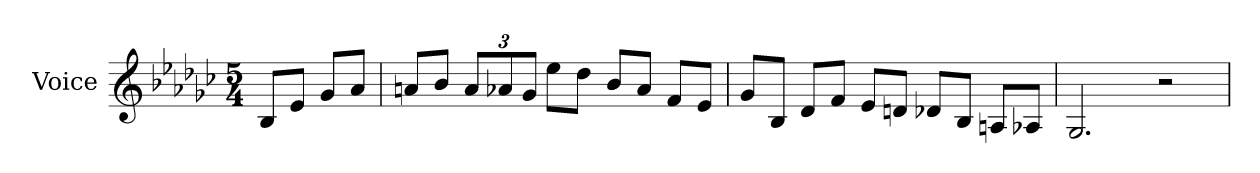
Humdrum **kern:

**kern
*part1
*staff1
*I"Voice
*I'Voice
*clefG2
*k[b-e-a-d-g-c-]
*M5/4
=
8B-/L
8e-/J
8g-/L
8a-/J
=1
8an/L
8b-/J
12a/L
12a-X/
12g-/J
8ee-\L
8dd-\J
8b-/L
8a-/J
8f/L
8e-/J
=2
8g-/L
8B-/J
8d-/L
8f/J
8e-/L
8dn/J
8d-X/L
8B-/J
8An/L
8A-X/J
=3
2.G-/
2rcc
=
*-
